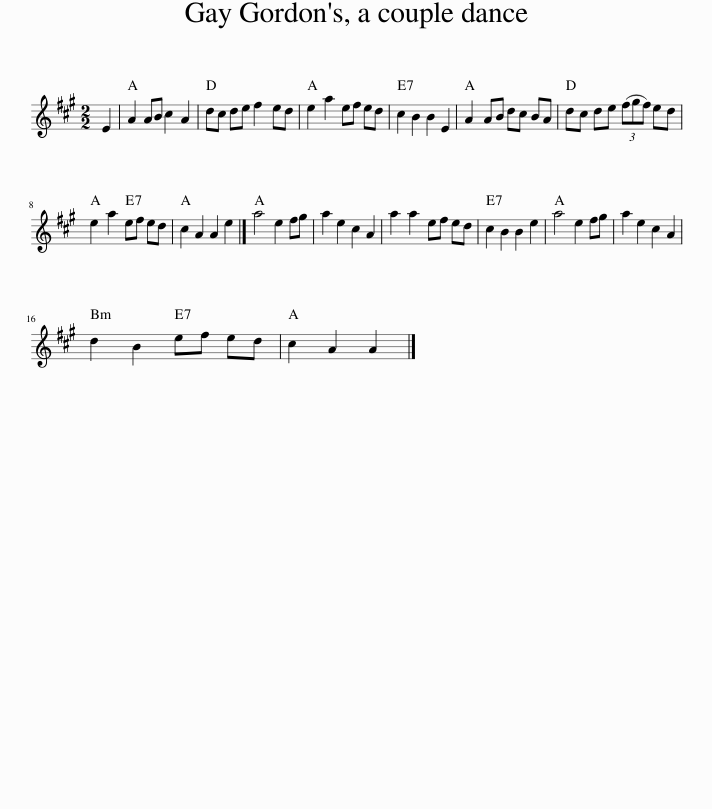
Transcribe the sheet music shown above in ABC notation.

X:1
L:1/8
M:2/2
I:linebreak $
K:A
V:1 treble
V:1
 E2 | A2 AB c2 A2 | dc de f2 ed | e2 a2 ef ed | c2 B2 B2 E2 | %5
 A2 AB dc BA | dc de (3(fgf) ed |$ e2 a2 ef ed | c2 A2 A2 e2 |] a4 e2 fg | %10
 a2 e2 c2 A2 | a2 a2 ef ed | c2 B2 B2 e2 | a4 e2 fg | a2 e2 c2 A2 |$ %15
 d2 B2 ef ed | c2 A2 A2 |] %17
